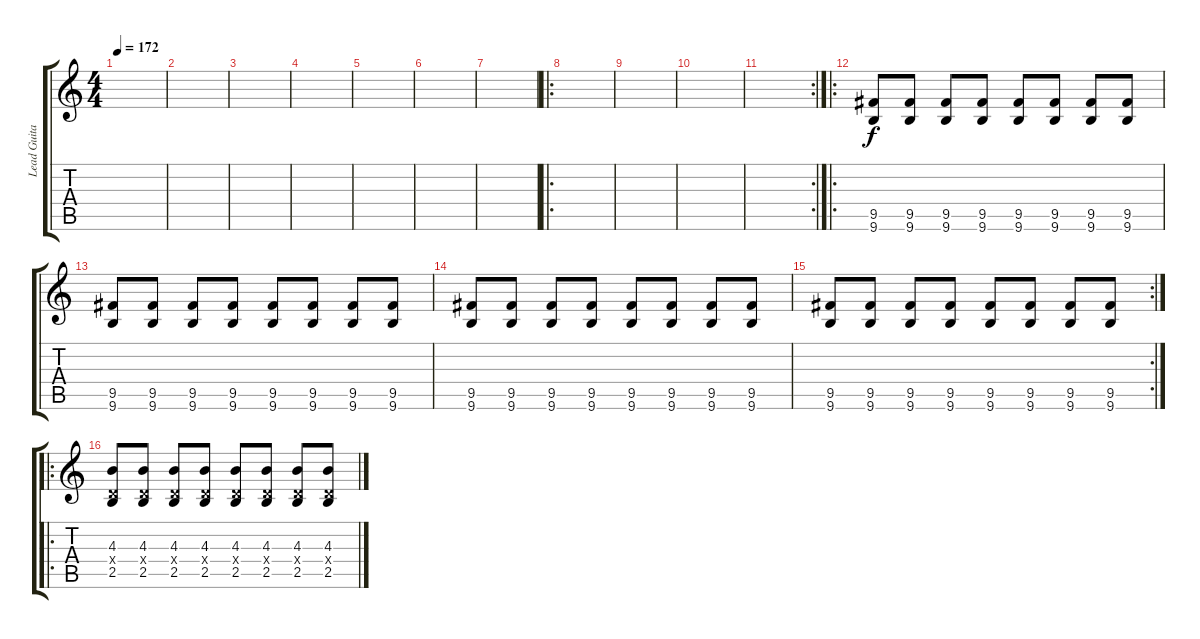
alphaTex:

\track ("Lead Guitar 1" "Lead Guita") {instrument distortionguitar}
\staff {score tabs}
\tuning (E4 B3 G3 D3 A2 D2) {hide}
\ts (4 4)
\tempo 172
\clef g2
\ks c
|
|
|
|
|
|
|
\ro
|
|
|
\rc 2
|
\ro
(9.5 9.6).8 (9.5 9.6).8 (9.5 9.6).8 (9.5 9.6).8 (9.5 9.6).8 (9.5 9.6).8 (9.5 9.6).8 (9.5 9.6).8 |
(9.5 9.6).8 (9.5 9.6).8 (9.5 9.6).8 (9.5 9.6).8 (9.5 9.6).8 (9.5 9.6).8 (9.5 9.6).8 (9.5 9.6).8 |
(9.5 9.6).8 (9.5 9.6).8 (9.5 9.6).8 (9.5 9.6).8 (9.5 9.6).8 (9.5 9.6).8 (9.5 9.6).8 (9.5 9.6).8 |
\rc 2
(9.5 9.6).8 (9.5 9.6).8 (9.5 9.6).8 (9.5 9.6).8 (9.5 9.6).8 (9.5 9.6).8 (9.5 9.6).8 (9.5 9.6).8 |
\ro
(4.3 0.4{x} 2.5).8 (4.3 0.4{x} 2.5).8 (4.3 0.4{x} 2.5).8 (4.3 0.4{x} 2.5).8 (4.3 0.4{x} 2.5).8 (4.3 0.4{x} 2.5).8 (4.3 0.4{x} 2.5).8 (4.3 0.4{x} 2.5).8
